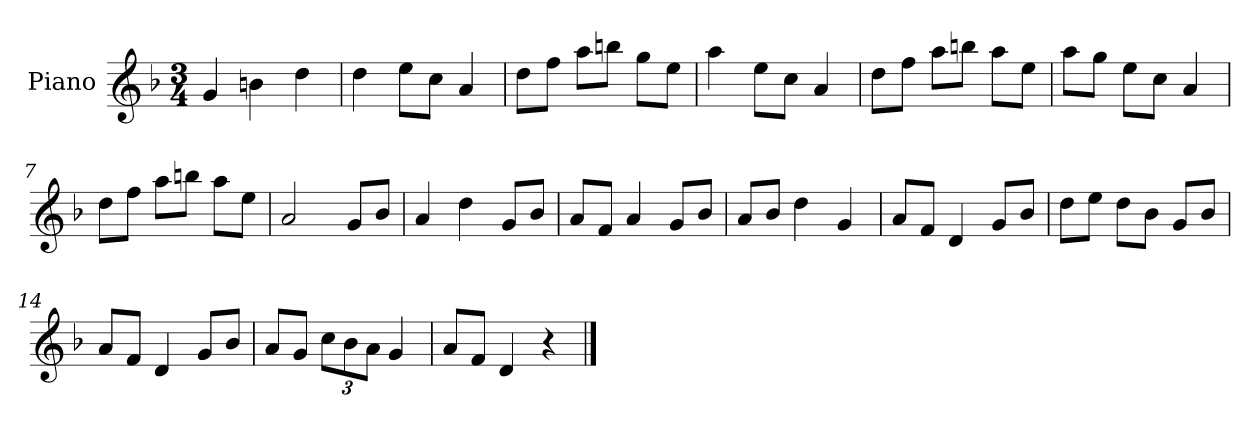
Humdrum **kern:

**kern
*part1
*staff1
*I"Piano
*I'P-no
*clefG2
*k[b-]
*M3/4
*MM179
=1
4g/
4bn\
4dd\
=2
4dd\
8ee\L
8cc\J
4a/
=3
8dd\L
8ff\J
8aa\L
8bbn\J
8gg\L
8ee\J
=4
4aa\
8ee\L
8cc\J
4a/
=5
8dd\L
8ff\J
8aa\L
8bbn\J
8aa\L
8ee\J
=6
8aa\L
8gg\J
8ee\L
8cc\J
4a/
!!LO:LB:g=z
=7
8dd\L
8ff\J
8aa\L
8bbn\J
8aa\L
8ee\J
=8
2a/
8g/L
8b-/J
=9
4a/
4dd\
8g/L
8b-/J
=10
8a/L
8f/J
4a/
8g/L
8b-/J
=11
8a/L
8b-/J
4dd\
4g/
=12
8a/L
8f/J
4d/
8g/L
8b-/J
=13
8dd\L
8ee\J
8dd\L
8b-\J
8g/L
8b-/J
=14
8a/L
8f/J
4d/
8g/L
8b-/J
!!LO:LB:g=z
=15
8a/L
8g/J
*Xbrackettup
12cc\L
12b-\
12a\J
4g/
=16
8a/L
8f/J
4d/
4r
==
*-
